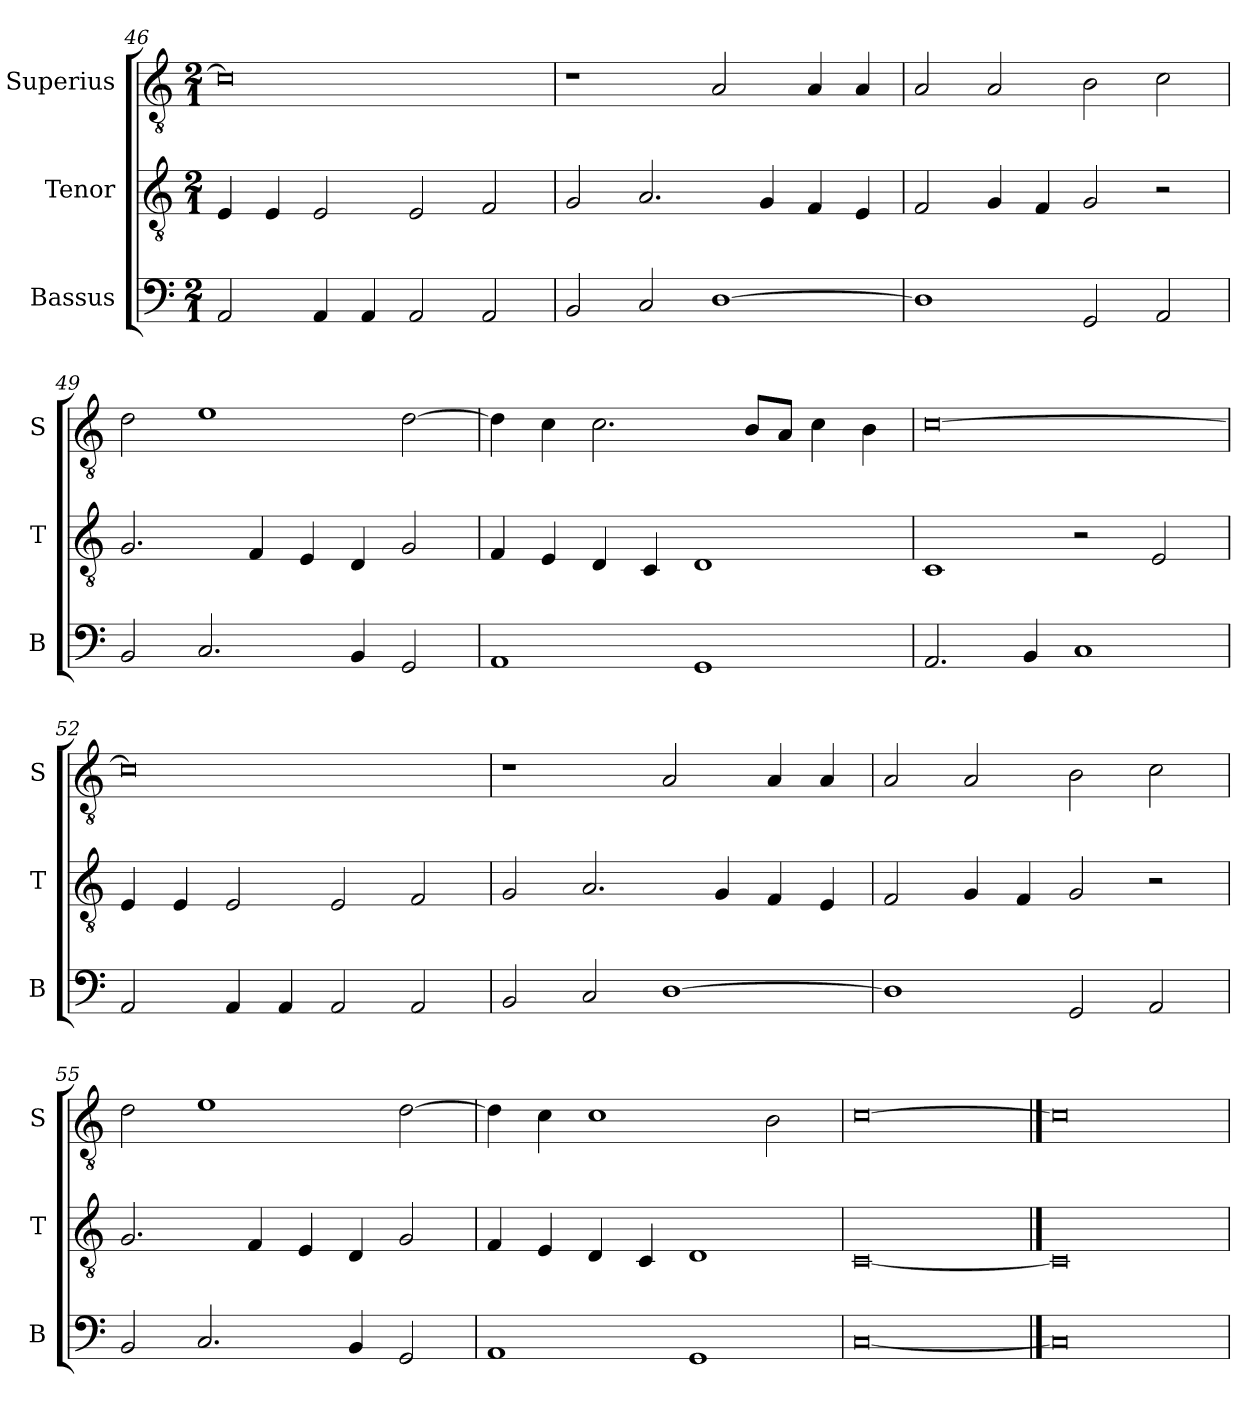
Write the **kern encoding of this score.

**kern	**kern	**kern
*part3	*part2	*part1
*staff3	*staff2	*staff1
*I"Bassus	*I"Tenor	*I"Superius
*I'B	*I'T	*I'S
*clefF4	*clefGv2	*clefGv2
*k[]	*k[]	*k[]
*C:	*C:	*C:
*M2/1	*M2/1	*M2/1
=46	=46	=46
2AA	4E	0c]
.	4E	.
4AA	2E	.
4AA	.	.
2AA	2E	.
2AA	2F	.
=47	=47	=47
2BB	2G	1r
2C	2.A	.
[1D	.	2A
.	4G	.
.	4F	4A
.	4E	4A
=48	=48	=48
1D]	2F	2A
.	4G	2A
.	4F	.
2GG	2G	2B
2AA	2r	2c
=49	=49	=49
2BB	2.G	2d
2.C	.	1e
.	4F	.
.	4E	.
4BB	4D	.
2GG	2G	[2d
=50	=50	=50
1AA	4F	4d]
.	4E	4c
.	4D	2.c
.	4C	.
1GG	1D	.
.	.	8BL
.	.	8AJ
.	.	4c
.	.	4B
=51	=51	=51
2.AA	1C	[0c
4BB	.	.
1C	2r	.
.	2E	.
=52	=52	=52
2AA	4E	0c]
.	4E	.
4AA	2E	.
4AA	.	.
2AA	2E	.
2AA	2F	.
=53	=53	=53
2BB	2G	1r
2C	2.A	.
[1D	.	2A
.	4G	.
.	4F	4A
.	4E	4A
=54	=54	=54
1D]	2F	2A
.	4G	2A
.	4F	.
2GG	2G	2B
2AA	2r	2c
=55	=55	=55
2BB	2.G	2d
2.C	.	1e
.	4F	.
.	4E	.
4BB	4D	.
2GG	2G	[2d
=56	=56	=56
1AA	4F	4d]
.	4E	4c
.	4D	1c
.	4C	.
1GG	1D	.
.	.	2B
=57	=57	=57
[0C	[0C	[0c
==58	==58	==58
0C]	0C]	0c]
=	=	=
*-	*-	*-
